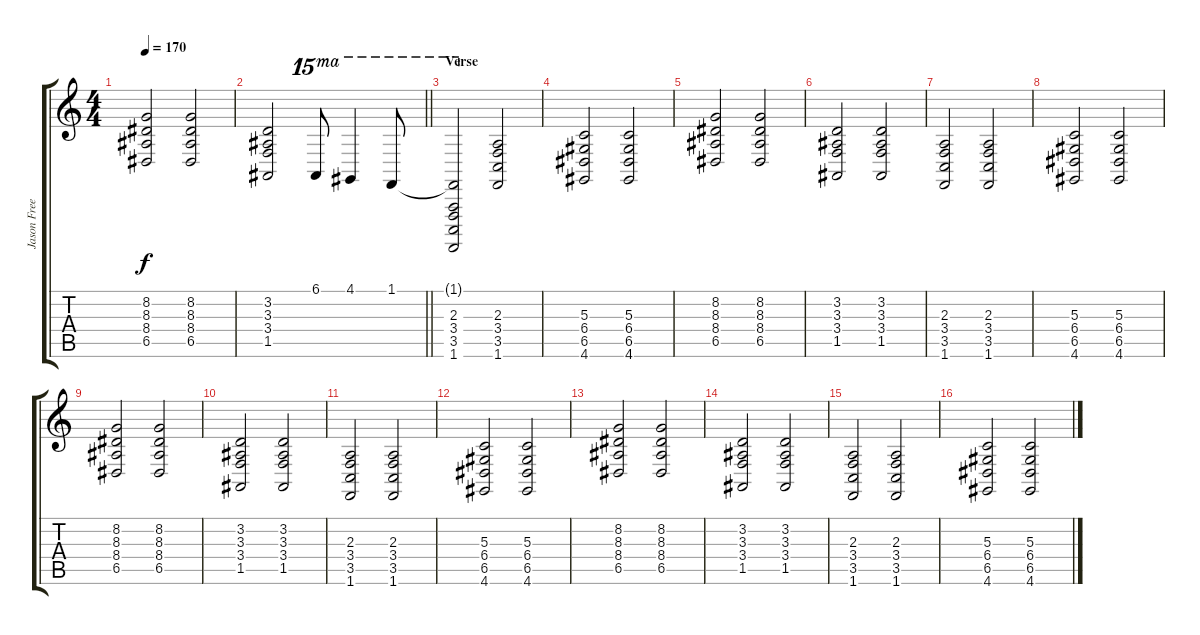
\track ("Jason Freeze" "Jason Free") {instrument electricgrandpiano}
\staff {score tabs}
\tuning (E4 B3 G3 D3 A2 E2) {hide}
\ts (4 4)
\tempo 170
\clef g2
\ks c
(8.2 8.3 8.4 6.5).2{dy f} (8.2 8.3 8.4 6.5).2 |
\barLineRight lightlight
(3.2 3.3 3.4 1.5).2 6.1.8{ot 15ma volume 16} 4.1.4{ot 15ma} 1.1.8{ot 15ma} |
\section ("" "Verse")
(1.1{t} 2.3 3.4 3.5 1.6).2{ot 15ma volume 11} (2.3 3.4 3.5 1.6).2 |
(5.3 6.4 6.5 4.6).2 (5.3 6.4 6.5 4.6).2 |
(8.2 8.3 8.4 6.5).2 (8.2 8.3 8.4 6.5).2 |
(3.2 3.3 3.4 1.5).2 (3.2 3.3 3.4 1.5).2 |
(2.3 3.4 3.5 1.6).2 (2.3 3.4 3.5 1.6).2 |
(5.3 6.4 6.5 4.6).2 (5.3 6.4 6.5 4.6).2 |
(8.2 8.3 8.4 6.5).2 (8.2 8.3 8.4 6.5).2 |
(3.2 3.3 3.4 1.5).2 (3.2 3.3 3.4 1.5).2 |
(2.3 3.4 3.5 1.6).2 (2.3 3.4 3.5 1.6).2 |
(5.3 6.4 6.5 4.6).2 (5.3 6.4 6.5 4.6).2 |
(8.2 8.3 8.4 6.5).2 (8.2 8.3 8.4 6.5).2 |
(3.2 3.3 3.4 1.5).2 (3.2 3.3 3.4 1.5).2 |
(2.3 3.4 3.5 1.6).2 (2.3 3.4 3.5 1.6).2 |
(5.3 6.4 6.5 4.6).2 (5.3 6.4 6.5 4.6).2
